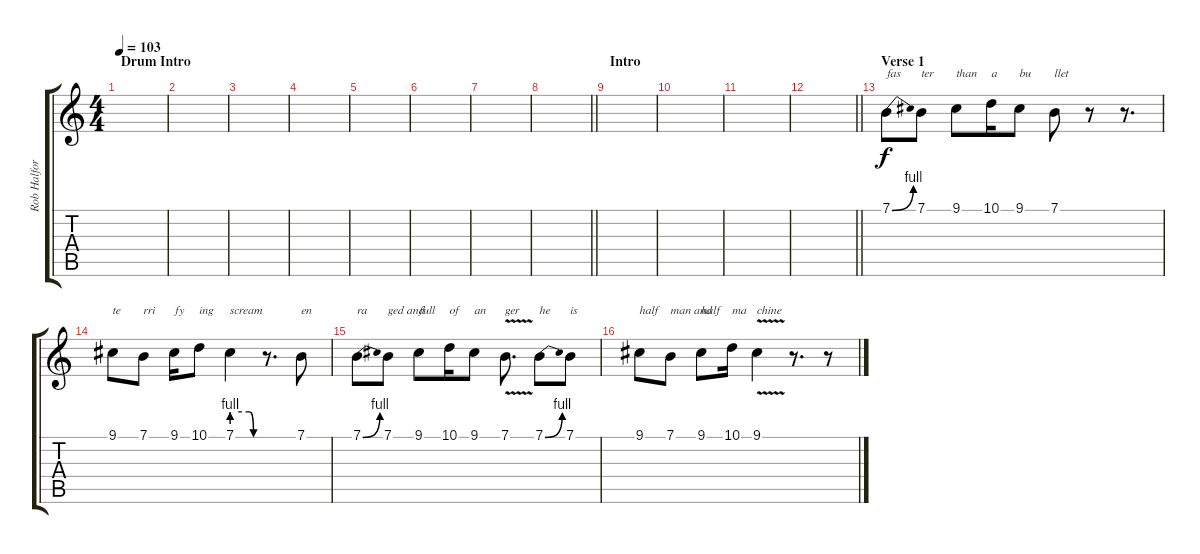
\track ("Rob Halford" "Rob Halfor") {instrument violin}
\staff {score tabs}
\tuning (E4 B3 G3 D3 A2 E2) {hide}
\ts (4 4)
\section ("" "Drum Intro")
\tempo 103
\clef g2
\ks c
|
|
|
|
|
|
|
\barLineRight lightlight
|
\section ("" "Intro")
|
|
|
\barLineRight lightlight
|
\section ("" "Verse 1")
7.1{be (bend 0 0 60 4)}.8{txt "fas"} 7.1.8{txt "ter"} 9.1.8{txt "than"} 10.1.16{txt "a"} 9.1.8{txt "bu"} 7.1.8{txt "llet"} r.8 r.8{d} |
9.1.8{txt "te"} 7.1.8{txt "rri"} 9.1.16{txt "fy"} 10.1.8{txt "ing"} 7.1{be (custom 0 4 39 4 49 0 60 0)}.4{txt "scream"} r.8{d} 7.1.8{txt "en"} |
7.1{be (bend 0 0 60 4)}.8{txt "ra"} 7.1.8{txt "ged and"} 9.1.8{txt "full"} 10.1.16{txt "of"} 9.1.8{txt "an"} 7.1{v}.8{d txt "ger"} 7.1{be (bend 0 0 60 4)}.8{txt "he"} 7.1.8{txt "is"} |
9.1.8{txt "half"} 7.1.8{txt "man and"} 9.1.8{txt "half"} 10.1.16{txt "ma"} 9.1{v}.4{txt "chine"} r.8{d} r.8
